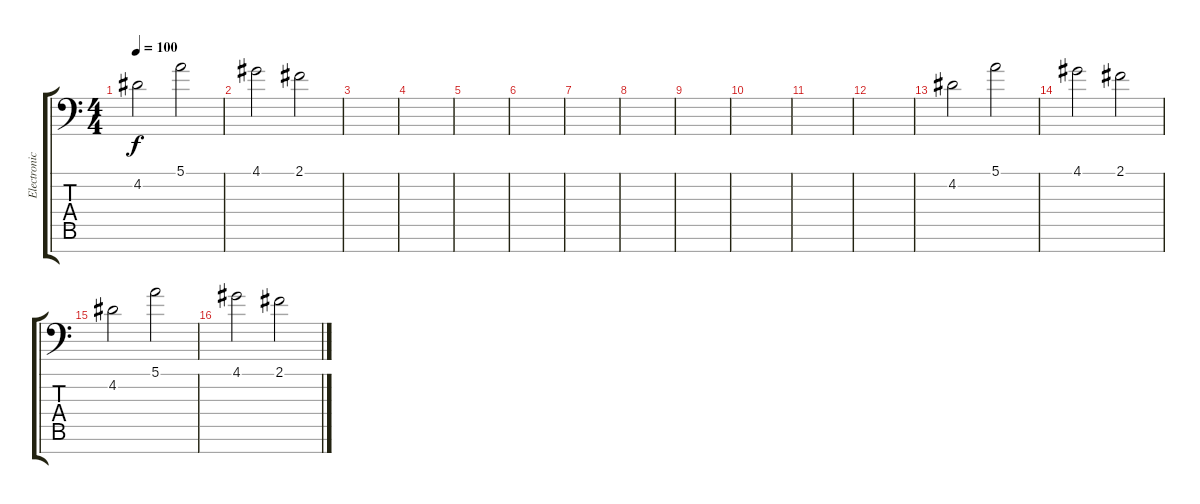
\track ("Electronics" "Electronic") {instrument choiraahs}
\staff {score tabs}
\tuning (E4 B3 G3 D3 A2 E2 A1) {hide}
\ts (4 4)
\tempo 100
\clef f4
\ks c
4.2.2{dy f} 5.1.2 |
4.1.2 2.1.2 |
|
|
|
|
|
|
|
|
|
|
4.2.2 5.1.2 |
4.1.2 2.1.2 |
4.2.2 5.1.2 |
4.1.2 2.1.2
